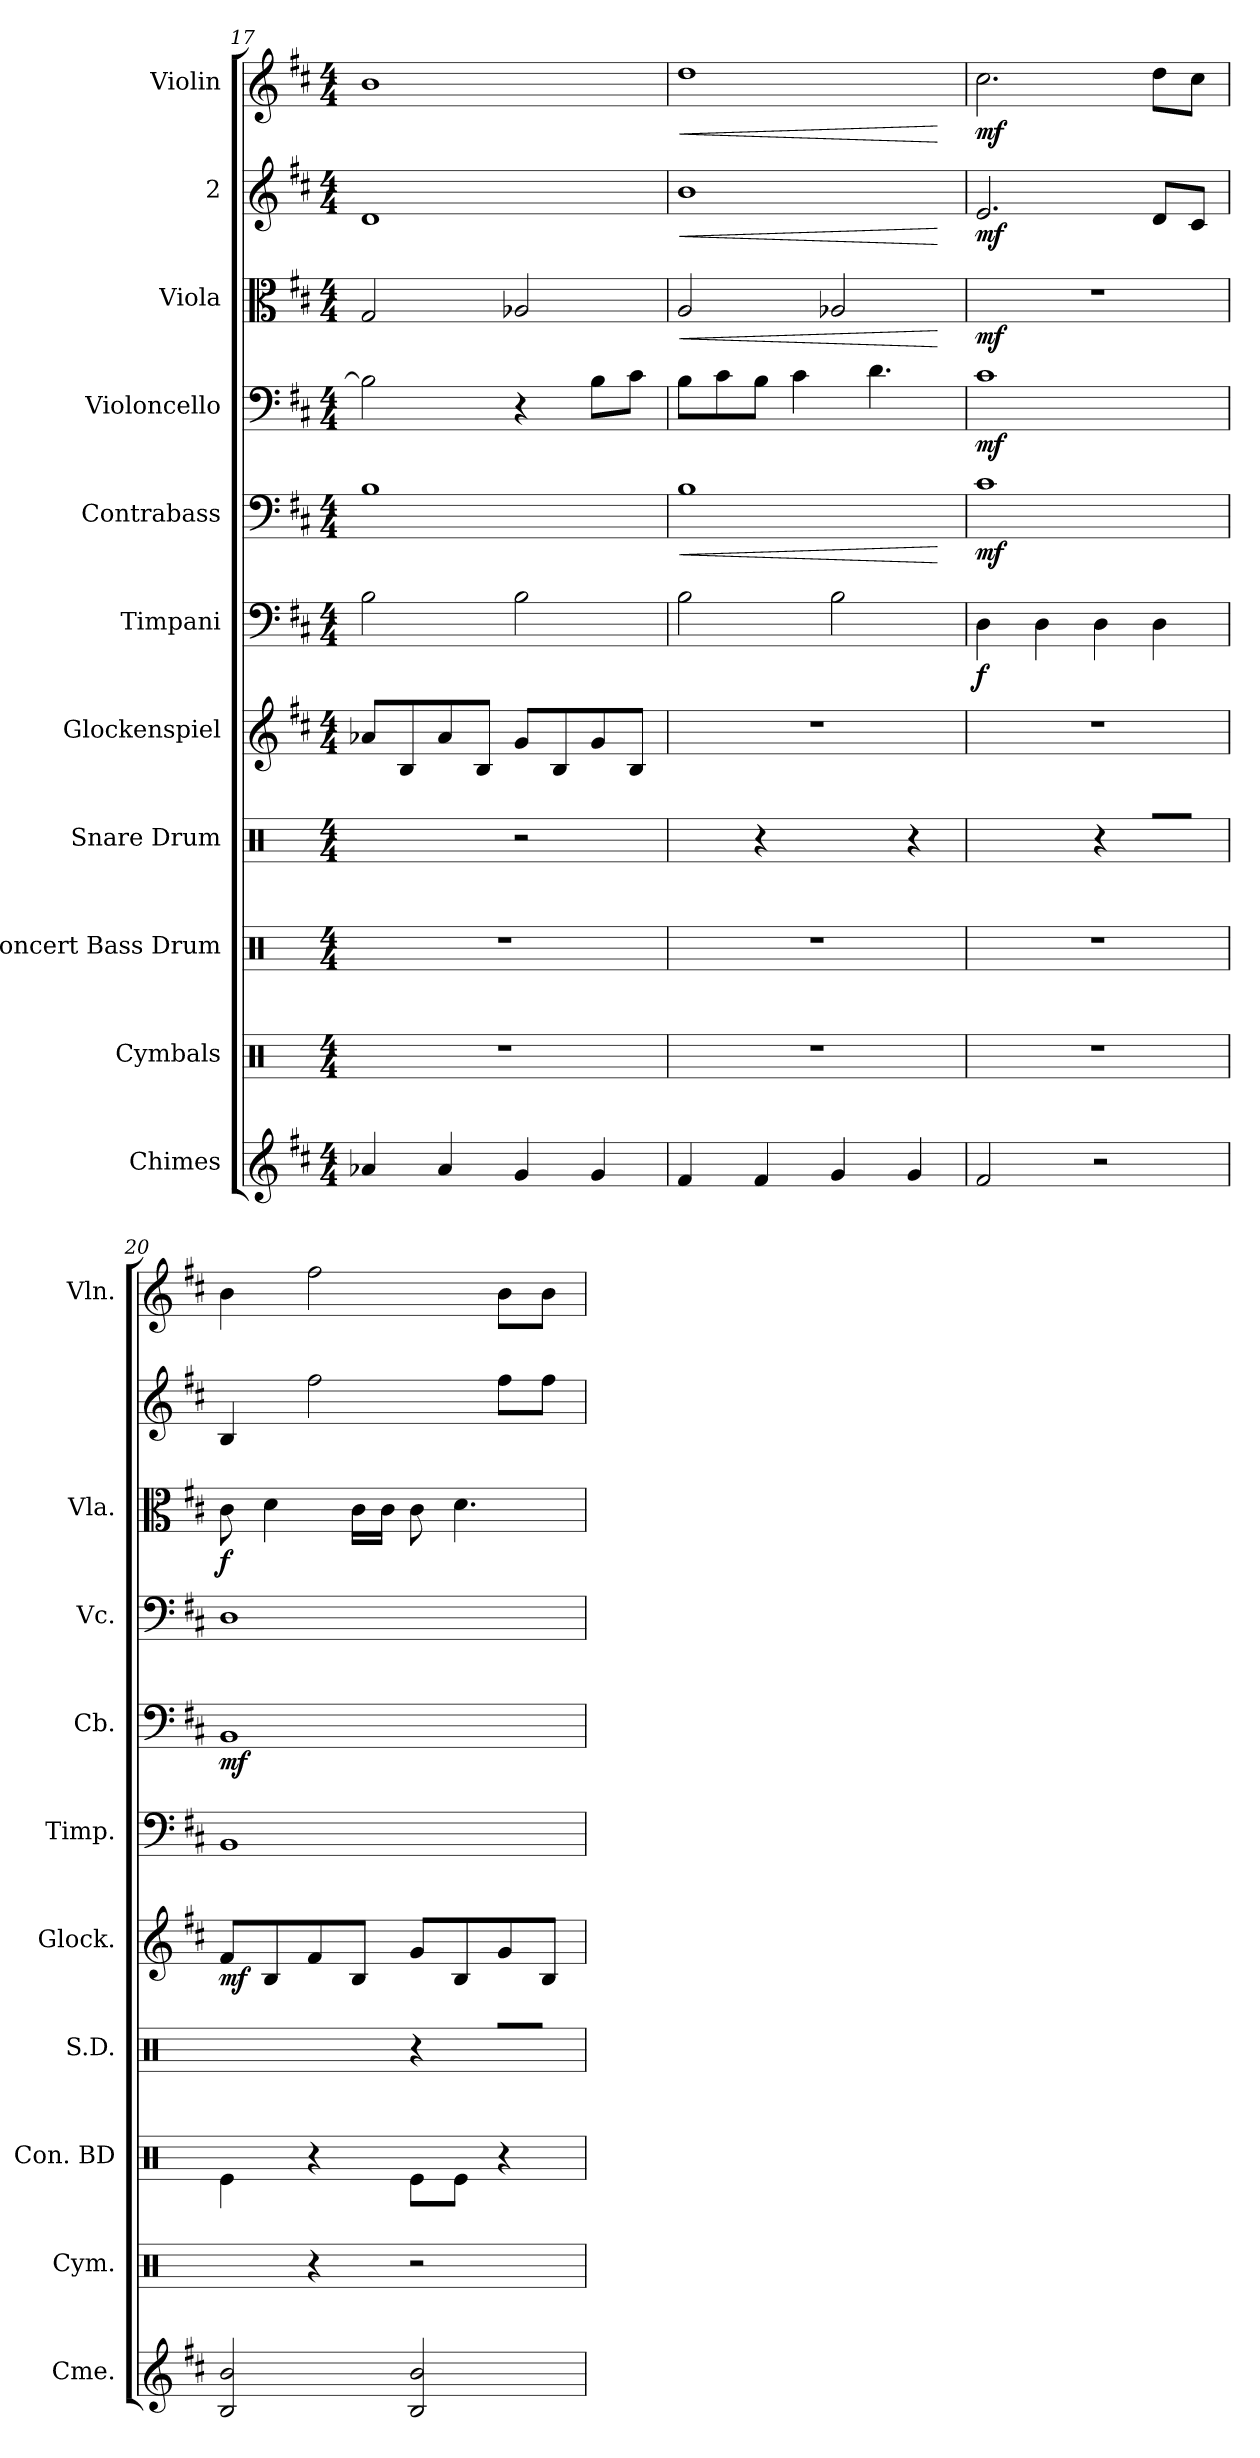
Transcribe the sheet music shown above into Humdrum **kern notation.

**kern	**kern	**kern	**kern	**kern	**dynam	**kern	**dynam	**kern	**dynam	**kern	**dynam	**kern	**dynam	**kern	**dynam	**kern	**dynam
*part11	*part10	*part9	*part8	*part7	*part7	*part6	*part6	*part5	*part5	*part4	*part4	*part3	*part3	*part2	*part2	*part1	*part1
*staff11	*staff10	*staff9	*staff8	*staff7	*staff7	*staff6	*staff6	*staff5	*staff5	*staff4	*staff4	*staff3	*staff3	*staff2	*staff2	*staff1	*staff1
*I"Chimes	*I"Cymbals	*I"Concert Bass Drum	*I"Snare Drum	*I"Glockenspiel	*	*I"Timpani	*	*I"Contrabass	*	*I"Violoncello	*	*I"Viola	*	*I"2	*	*I"Violin	*
*I'Cme.	*I'Cym.	*I'Con. BD	*I'S.D.	*I'Glock.	*	*I'Timp.	*	*I'Cb.	*	*I'Vc.	*	*I'Vla.	*	*	*	*I'Vln.	*
*clefG2	*clefX	*clefX	*clefX	*clefG2	*	*clefF4	*	*clefF4	*	*clefF4	*	*clefC3	*	*clefG2	*	*clefG2	*
*	*	*	*	*ITrd-14c-24	*	*	*	*ITrd7c12	*	*	*	*	*	*	*	*	*
*k[f#c#]	*k[]	*k[]	*k[]	*k[f#c#]	*	*k[f#c#]	*	*k[f#c#]	*	*k[f#c#]	*	*k[f#c#]	*	*k[f#c#]	*	*k[f#c#]	*
*M4/4	*M4/4	*M4/4	*M4/4	*M4/4	*	*M4/4	*	*M4/4	*	*M4/4	*	*M4/4	*	*M4/4	*	*M4/4	*
=17	=17	=17	=17	=17	=17	=17	=17	=17	=17	=17	=17	=17	=17	=17	=17	=17	=17
!	!	!	!LO:N:head=diamond	!	!	!	!	!	!	!	!	!	!	!	!	!	!
4a-X/	1r	1r	4R/	8aaa-X/L	.	2B\	.	1BB	.	2B\]	.	2G/	.	1d	.	1b	.
.	.	.	.	8bb/	.	.	.	.	.	.	.	.	.	.	.	.	.
4a-/	.	.	4R/	8aaa-/	.	.	.	.	.	.	.	.	.	.	.	.	.
.	.	.	.	8bb/J	.	.	.	.	.	.	.	.	.	.	.	.	.
4g/	.	.	2r	8ggg/L	.	2B\	.	.	.	4r	.	2A-X/	.	.	.	.	.
.	.	.	.	8bb/	.	.	.	.	.	.	.	.	.	.	.	.	.
4g/	.	.	.	8ggg/	.	.	.	.	.	8B\L	.	.	.	.	.	.	.
.	.	.	.	8bb/J	.	.	.	.	.	8c#\J	.	.	.	.	.	.	.
=18	=18	=18	=18	=18	=18	=18	=18	=18	=18	=18	=18	=18	=18	=18	=18	=18	=18
!	!	!	!	!	!	!	!	!	!LO:HP:b	!	!	!	!LO:HP:b	!	!LO:HP:b	!	!LO:HP:b
4f#/	1r	1r	4R/	1r	.	2B\	.	1BB	<	8B\L	.	2A/	<	1b	<	1dd	<
.	.	.	.	.	.	.	.	.	.	8c#\	.	.	.	.	.	.	.
4f#/	.	.	4r	.	.	.	.	.	.	8B\J	.	.	.	.	.	.	.
.	.	.	.	.	.	.	.	.	.	4c#\	.	.	.	.	.	.	.
4g/	.	.	4R/	.	.	2B\	.	.	.	.	.	2A-X/	.	.	.	.	.
.	.	.	.	.	.	.	.	.	.	4.d\	.	.	.	.	.	.	.
4g/	.	.	4r	.	.	.	.	.	.	.	.	.	.	.	.	.	.
.	.	.	.	.	.	.	.	.	[	.	.	.	[	.	[	.	[
=19	=19	=19	=19	=19	=19	=19	=19	=19	=19	=19	=19	=19	=19	=19	=19	=19	=19
!	!	!	!LO:N:head=diamond	!	!	!	!LO:DY:b	!	!LO:DY:b	!	!LO:DY:b	!	!LO:DY:b	!	!LO:DY:b	!	!LO:DY:b
2f#/	1r	1r	4R/	1r	.	4D\	f	1C#	mf	1c#	mf	1r	mf	2.e/	mf	2.cc#\	mf
.	.	.	4R/	.	.	4D\	.	.	.	.	.	.	.	.	.	.	.
2r	.	.	4r	.	.	4D\	.	.	.	.	.	.	.	.	.	.	.
.	.	.	8R/L	.	.	4D\	.	.	.	.	.	.	.	8d/L	.	8dd\L	.
.	.	.	8R/J	.	.	.	.	.	.	.	.	.	.	8c#/J	.	8cc#\J	.
=20	=20	=20	=20	=20	=20	=20	=20	=20	=20	=20	=20	=20	=20	=20	=20	=20	=20
!	!	!	!LO:N:head=diamond	!	!LO:DY:b	!	!	!	!LO:DY:b	!	!	!	!LO:DY:b	!	!	!	!
2B/ 2b/	4R/	4Re\	4R/	8fff#/L	mf	1BB	.	1BBB	mf	1D	.	8c#\	f	4B/	.	4b\	.
.	.	.	.	8bb/	.	.	.	.	.	.	.	4d\	.	.	.	.	.
.	4r	4r	4R/	8fff#/	.	.	.	.	.	.	.	.	.	2ff#\	.	2ff#\	.
.	.	.	.	8bb/J	.	.	.	.	.	.	.	16c#\LL	.	.	.	.	.
.	.	.	.	.	.	.	.	.	.	.	.	16c#\JJ	.	.	.	.	.
2B/ 2b/	2r	8Re\L	4r	8ggg/L	.	.	.	.	.	.	.	8c#\	.	.	.	.	.
.	.	8Re\J	.	8bb/	.	.	.	.	.	.	.	4.d\	.	.	.	.	.
.	.	4r	8R/L	8ggg/	.	.	.	.	.	.	.	.	.	8ff#\L	.	8b\L	.
.	.	.	8R/J	8bb/J	.	.	.	.	.	.	.	.	.	8ff#\J	.	8b\J	.
=	=	=	=	=	=	=	=	=	=	=	=	=	=	=	=	=	=
*-	*-	*-	*-	*-	*-	*-	*-	*-	*-	*-	*-	*-	*-	*-	*-	*-	*-
